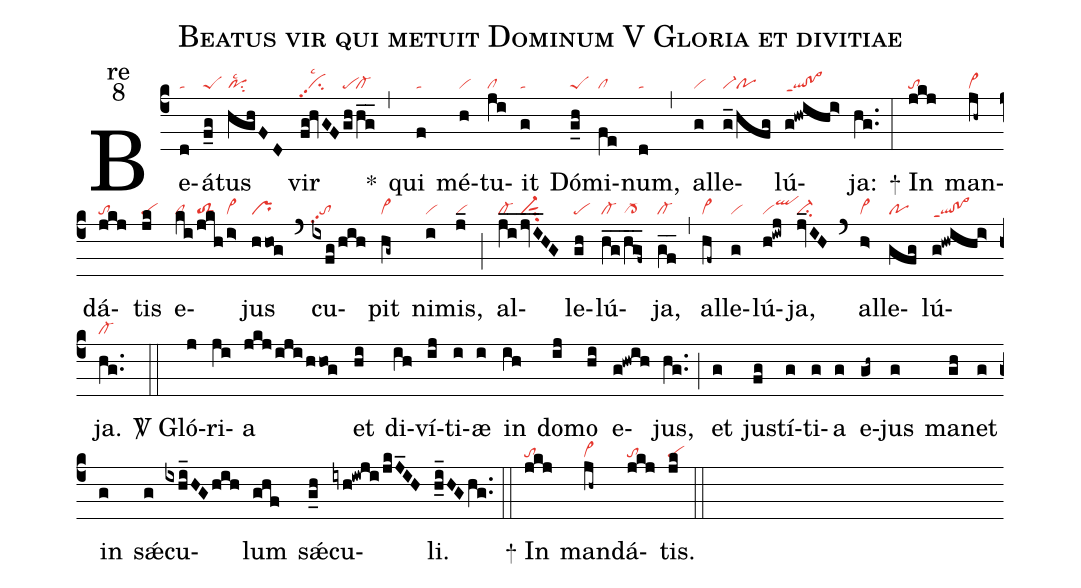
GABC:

name:Beatus vir qui metuit Dominum V Gloria et divitiae;
office-part:re;
mode:8;
nabc-lines:1;
%%
(c4)Be(d|ta)á(f_g|peS)tus(hghFD|posu2lsc2) vir(fg@hvGF|cipp2lsc2|gh|pe|hg__|cl-) <sp>*</sp>(,) qui(f|ta) mé(h|vi)tu(ji|cl)it(g|ta) Dó(g_h|peS)mi(fe|cl)num,(d|ta) (,) al(g|vi)le(g_|vi-|hfg|po)lú(g!hwihi>|ql!po>ppt1)ja:(hg..) (:)
<sp>+</sp> In(jkj|to) man(jh~|cl~)dá(jkj|to)tis(jk|pe) e(ki|cl|jkh|toS2|i>|cl~)jus(hhog|pr) (`) cu(ixfg/hih|topp2)pit(hg~|cl~) ni(i|vi)mis,(j_|vi) (;) al(ji__|cl-|jvI__HG|vi-sut1su2)le(gh|pe)lú(hg__|cl-|hg__f~|cl->)ja,(gf__|cl-) (,) al(hf~|cl~)le(g|vi)lú(h!iwj|viqlhj)ja,(jv_IH|ci-) (`) al(h>|cl~)le(gfg|po)lú(g!hwihi>|ql!po>ppt1)ja.(hg..|cl-) (::)

<sp>V/</sp> Gló(j)ri(ji)a(jkj/iji/hhog) et(hi) di(ih)ví(ij)ti(i)æ(i) in(ih) do(ij)mo(hi) e(g!hwih)jus,(hg..) (;) et(g) ju(fg)stí(g)ti(g)a(g) e(gh~)jus(g) ma(gh)net(g) in(g) s<sp>'ae</sp>(g)cu(ixhi_HG/hih)lum(ghf) s<sp>'ae</sp>(g_h)cu(iyh!iwji/jkJ_IH)li.(hi__HGhg..) (::)

<sp>+</sp> In(jkj|to) man(jh~|cl~)dá(jkj|to)tis.(jk|pe) (::)
